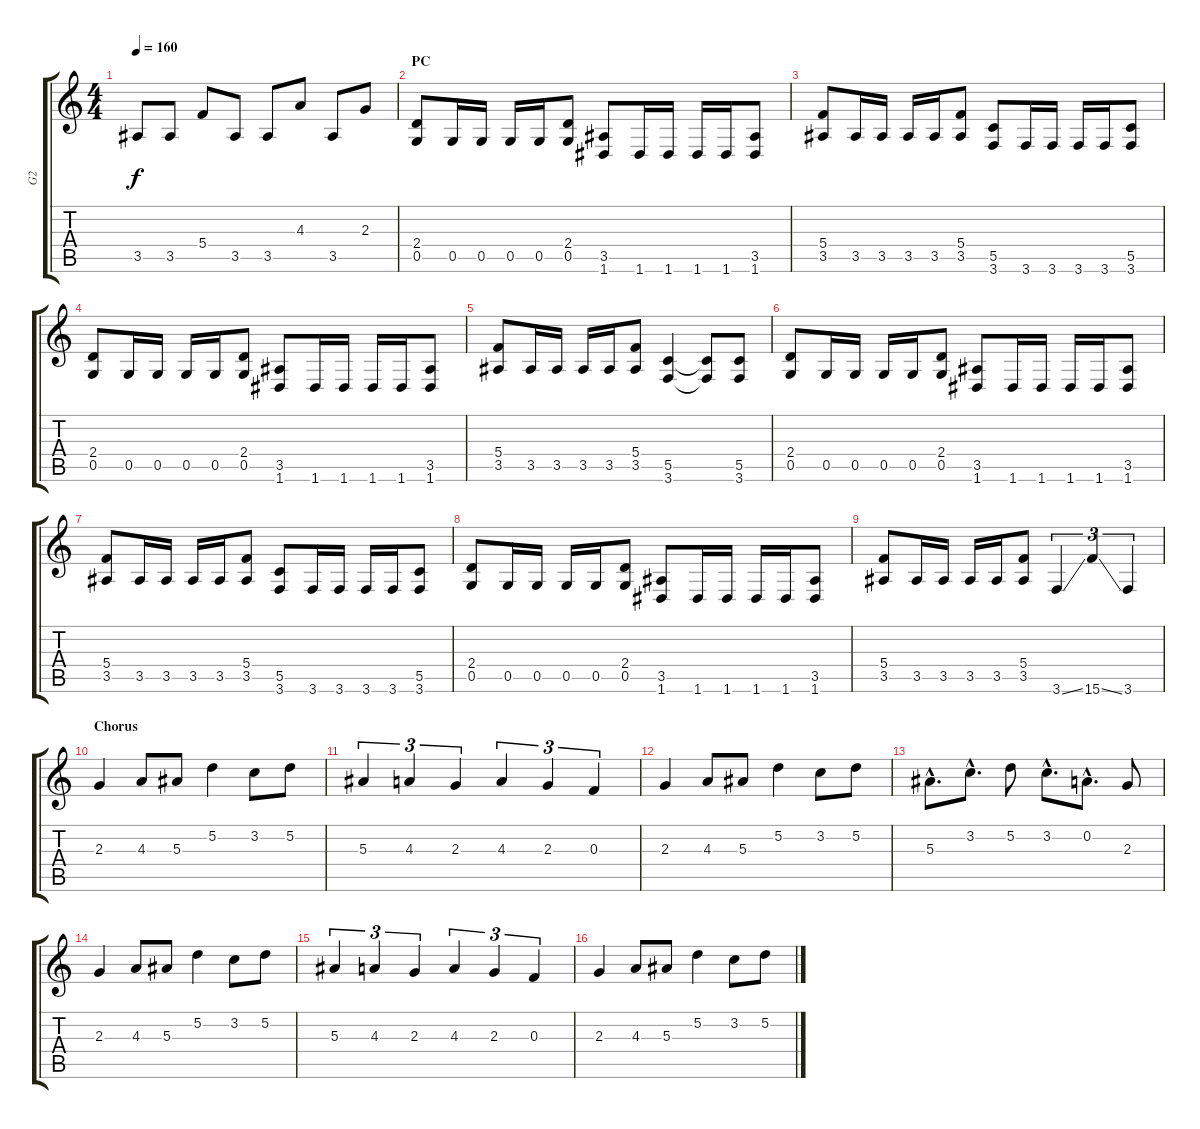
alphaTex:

\track ("G2" "G2") {instrument distortionguitar}
\staff {score tabs}
\tuning (D4 A3 F3 C3 G2 D2) {hide}
\ts (4 4)
\tempo 160
\clef g2
\ks c
3.5.8{dy f} 3.5.8 5.4.8 3.5.8 3.5.8 4.3.8 3.5.8 2.3.8 |
\section ("" "PC")
(2.4 0.5).8 0.5.16 0.5.16 0.5.16 0.5.16 (2.4 0.5).8 (3.5 1.6).8 1.6.16 1.6.16 1.6.16 1.6.16 (3.5 1.6).8 |
(5.4 3.5).8 3.5.16 3.5.16 3.5.16 3.5.16 (5.4 3.5).8 (5.5 3.6).8 3.6.16 3.6.16 3.6.16 3.6.16 (5.5 3.6).8 |
(2.4 0.5).8 0.5.16 0.5.16 0.5.16 0.5.16 (2.4 0.5).8 (3.5 1.6).8 1.6.16 1.6.16 1.6.16 1.6.16 (3.5 1.6).8 |
(5.4 3.5).8 3.5.16 3.5.16 3.5.16 3.5.16 (5.4 3.5).8 (5.5 3.6).4 (5.5{t} 3.6{t}).8 (5.5 3.6).8 |
(2.4 0.5).8 0.5.16 0.5.16 0.5.16 0.5.16 (2.4 0.5).8 (3.5 1.6).8 1.6.16 1.6.16 1.6.16 1.6.16 (3.5 1.6).8 |
(5.4 3.5).8 3.5.16 3.5.16 3.5.16 3.5.16 (5.4 3.5).8 (5.5 3.6).8 3.6.16 3.6.16 3.6.16 3.6.16 (5.5 3.6).8 |
(2.4 0.5).8 0.5.16 0.5.16 0.5.16 0.5.16 (2.4 0.5).8 (3.5 1.6).8 1.6.16 1.6.16 1.6.16 1.6.16 (3.5 1.6).8 |
(5.4 3.5).8 3.5.16 3.5.16 3.5.16 3.5.16 (5.4 3.5).8 3.6{ss}.4{tu (3 2)} 15.6{ss}.4{tu (3 2)} 3.6.4{tu (3 2)} |
\section ("" "Chorus")
2.3.4 4.3.8 5.3.8 5.2.4 3.2.8 5.2.8 |
5.3.4{tu (3 2)} 4.3.4{tu (3 2)} 2.3.4{tu (3 2)} 4.3.4{tu (3 2)} 2.3.4{tu (3 2)} 0.3.4{tu (3 2)} |
2.3.4 4.3.8 5.3.8 5.2.4 3.2.8 5.2.8 |
5.3{hac}.8{d} 3.2{hac}.8{d} 5.2.8 3.2{hac}.8{d} 0.2{hac}.8{d} 2.3.8 |
2.3.4 4.3.8 5.3.8 5.2.4 3.2.8 5.2.8 |
5.3.4{tu (3 2)} 4.3.4{tu (3 2)} 2.3.4{tu (3 2)} 4.3.4{tu (3 2)} 2.3.4{tu (3 2)} 0.3.4{tu (3 2)} |
2.3.4 4.3.8 5.3.8 5.2.4 3.2.8 5.2.8
